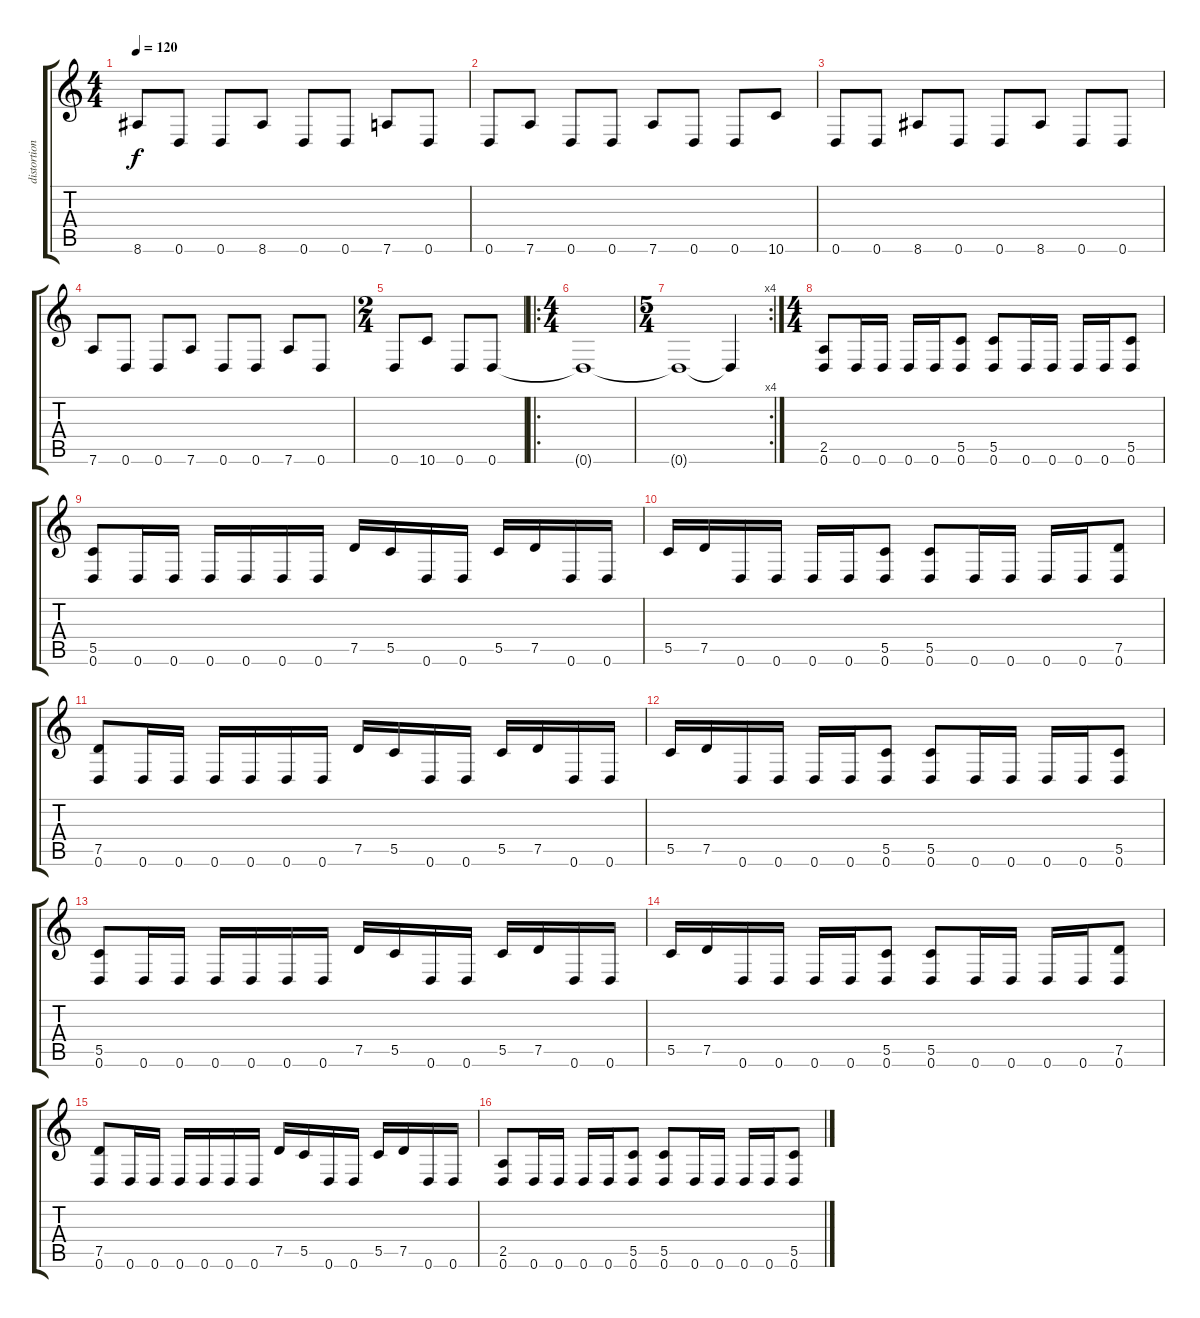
\track ("distortion guitar" "distortion") {instrument distortionguitar}
\staff {score tabs}
\tuning (D4 A3 F3 C3 G2 D2) {hide}
\ts (4 4)
\tempo 120
\clef g2
\ks c
8.6.8{dy f} 0.6.8 0.6.8 8.6.8 0.6.8 0.6.8 7.6.8 0.6.8 |
0.6.8 7.6.8 0.6.8 0.6.8 7.6.8 0.6.8 0.6.8 10.6.8 |
0.6.8 0.6.8 8.6.8 0.6.8 0.6.8 8.6.8 0.6.8 0.6.8 |
7.6.8 0.6.8 0.6.8 7.6.8 0.6.8 0.6.8 7.6.8 0.6.8 |
\ts (2 4)
0.6.8 10.6.8 0.6.8 0.6.8 |
\ro
\ts (4 4)
0.6{t}.1 |
\rc 4
\ts (5 4)
0.6{t}.1 0.6{t}.4 |
\ts (4 4)
(2.5 0.6).8 0.6.16 0.6.16 0.6.16 0.6.16 (5.5 0.6).8 (5.5 0.6).8 0.6.16 0.6.16 0.6.16 0.6.16 (5.5 0.6).8 |
(5.5 0.6).8 0.6.16 0.6.16 0.6.16 0.6.16 0.6.16 0.6.16 7.5.16 5.5.16 0.6.16 0.6.16 5.5.16 7.5.16 0.6.16 0.6.16 |
5.5.16 7.5.16 0.6.16 0.6.16 0.6.16 0.6.16 (5.5 0.6).8 (5.5 0.6).8 0.6.16 0.6.16 0.6.16 0.6.16 (7.5 0.6).8 |
(7.5 0.6).8 0.6.16 0.6.16 0.6.16 0.6.16 0.6.16 0.6.16 7.5.16 5.5.16 0.6.16 0.6.16 5.5.16 7.5.16 0.6.16 0.6.16 |
5.5.16 7.5.16 0.6.16 0.6.16 0.6.16 0.6.16 (5.5 0.6).8 (5.5 0.6).8 0.6.16 0.6.16 0.6.16 0.6.16 (5.5 0.6).8 |
(5.5 0.6).8 0.6.16 0.6.16 0.6.16 0.6.16 0.6.16 0.6.16 7.5.16 5.5.16 0.6.16 0.6.16 5.5.16 7.5.16 0.6.16 0.6.16 |
5.5.16 7.5.16 0.6.16 0.6.16 0.6.16 0.6.16 (5.5 0.6).8 (5.5 0.6).8 0.6.16 0.6.16 0.6.16 0.6.16 (7.5 0.6).8 |
(7.5 0.6).8 0.6.16 0.6.16 0.6.16 0.6.16 0.6.16 0.6.16 7.5.16 5.5.16 0.6.16 0.6.16 5.5.16 7.5.16 0.6.16 0.6.16 |
(2.5 0.6).8 0.6.16 0.6.16 0.6.16 0.6.16 (5.5 0.6).8 (5.5 0.6).8 0.6.16 0.6.16 0.6.16 0.6.16 (5.5 0.6).8
